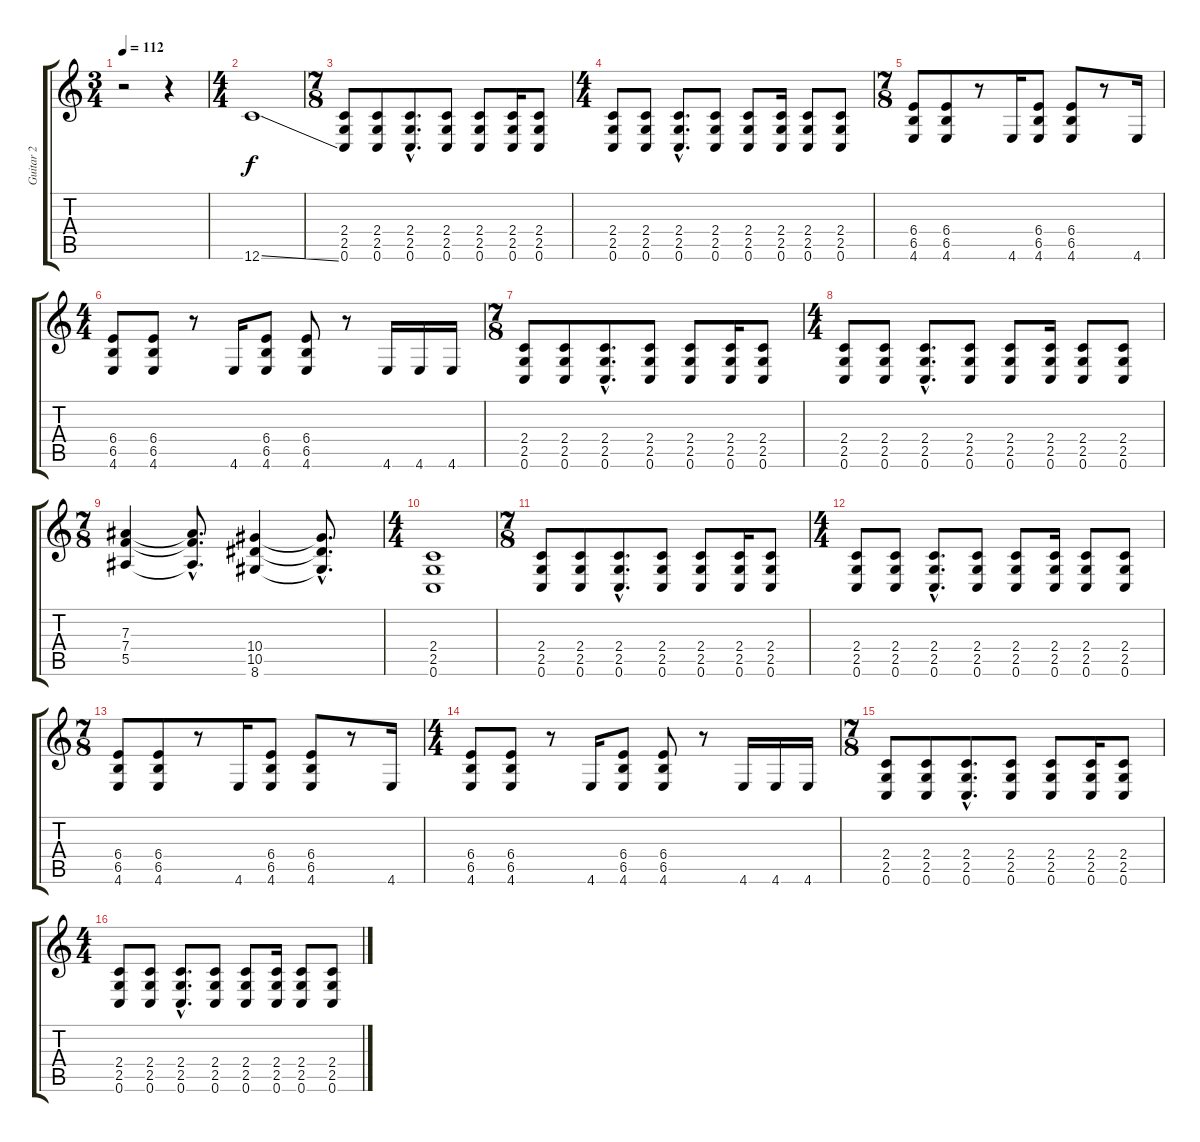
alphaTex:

\track ("Guitar 2" "Guitar 2") {instrument distortionguitar}
\staff {score tabs}
\tuning (C4 G3 Eb3 Bb2 F2 C2) {hide}
\ts (3 4)
\tempo 112
\clef g2
\ks c
r.2{dy f} r.4 |
\ts (4 4)
12.6{ss}.1 |
\ts (7 8)
(2.4 2.5 0.6).8 (2.4 2.5 0.6).8 (2.4{hac} 2.5{hac} 0.6{hac}).8{d} (2.4 2.5 0.6).8 (2.4 2.5 0.6).8 (2.4 2.5 0.6).16 (2.4 2.5 0.6).8 |
\ts (4 4)
(2.4 2.5 0.6).8 (2.4 2.5 0.6).8 (2.4{hac} 2.5{hac} 0.6{hac}).8{d} (2.4 2.5 0.6).8 (2.4 2.5 0.6).8 (2.4 2.5 0.6).16 (2.4 2.5 0.6).8 (2.4 2.5 0.6).8 |
\ts (7 8)
(6.4 6.5 4.6).8 (6.4 6.5 4.6).8 r.8 4.6.16 (6.4 6.5 4.6).8 (6.4 6.5 4.6).8 r.8 4.6.16 |
\ts (4 4)
(6.4 6.5 4.6).8 (6.4 6.5 4.6).8 r.8 4.6.16 (6.4 6.5 4.6).8 (6.4 6.5 4.6).8 r.8 4.6.16 4.6.16 4.6.16 |
\ts (7 8)
(2.4 2.5 0.6).8 (2.4 2.5 0.6).8 (2.4{hac} 2.5{hac} 0.6{hac}).8{d} (2.4 2.5 0.6).8 (2.4 2.5 0.6).8 (2.4 2.5 0.6).16 (2.4 2.5 0.6).8 |
\ts (4 4)
(2.4 2.5 0.6).8 (2.4 2.5 0.6).8 (2.4{hac} 2.5{hac} 0.6{hac}).8{d} (2.4 2.5 0.6).8 (2.4 2.5 0.6).8 (2.4 2.5 0.6).16 (2.4 2.5 0.6).8 (2.4 2.5 0.6).8 |
\ts (7 8)
(7.3 7.4 5.5).4 (7.3{hac t} 7.4{hac t} 5.5{hac t}).8{d} (10.4 10.5 8.6).4 (10.4{hac t} 10.5{hac t} 8.6{hac t}).8{d} |
\ts (4 4)
(2.4 2.5 0.6).1 |
\ts (7 8)
(2.4 2.5 0.6).8 (2.4 2.5 0.6).8 (2.4{hac} 2.5{hac} 0.6{hac}).8{d} (2.4 2.5 0.6).8 (2.4 2.5 0.6).8 (2.4 2.5 0.6).16 (2.4 2.5 0.6).8 |
\ts (4 4)
(2.4 2.5 0.6).8 (2.4 2.5 0.6).8 (2.4{hac} 2.5{hac} 0.6{hac}).8{d} (2.4 2.5 0.6).8 (2.4 2.5 0.6).8 (2.4 2.5 0.6).16 (2.4 2.5 0.6).8 (2.4 2.5 0.6).8 |
\ts (7 8)
(6.4 6.5 4.6).8 (6.4 6.5 4.6).8 r.8 4.6.16 (6.4 6.5 4.6).8 (6.4 6.5 4.6).8 r.8 4.6.16 |
\ts (4 4)
(6.4 6.5 4.6).8 (6.4 6.5 4.6).8 r.8 4.6.16 (6.4 6.5 4.6).8 (6.4 6.5 4.6).8 r.8 4.6.16 4.6.16 4.6.16 |
\ts (7 8)
(2.4 2.5 0.6).8 (2.4 2.5 0.6).8 (2.4{hac} 2.5{hac} 0.6{hac}).8{d} (2.4 2.5 0.6).8 (2.4 2.5 0.6).8 (2.4 2.5 0.6).16 (2.4 2.5 0.6).8 |
\ts (4 4)
(2.4 2.5 0.6).8 (2.4 2.5 0.6).8 (2.4{hac} 2.5{hac} 0.6{hac}).8{d} (2.4 2.5 0.6).8 (2.4 2.5 0.6).8 (2.4 2.5 0.6).16 (2.4 2.5 0.6).8 (2.4 2.5 0.6).8
